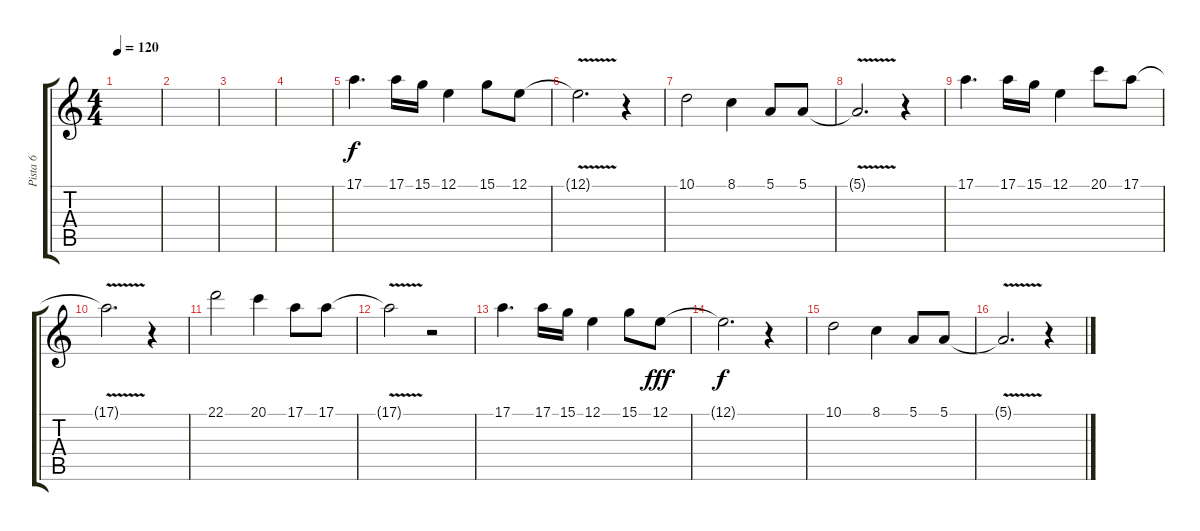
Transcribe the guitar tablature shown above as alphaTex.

\track ("Pista 6" "Pista 6") {instrument flute}
\staff {score tabs}
\tuning (E4 B3 G3 D3 A2 E2) {hide}
\ts (4 4)
\tempo 120
\clef g2
\ks c
|
|
|
|
17.1.4{d} 17.1.16 15.1.16 12.1.4 15.1.8 12.1.8 |
12.1{v t}.2{d} r.4 |
10.1.2 8.1.4 5.1.8 5.1.8 |
5.1{v t}.2{d} r.4 |
17.1.4{d} 17.1.16 15.1.16 12.1.4 20.1.8 17.1.8 |
17.1{v t}.2{d} r.4 |
22.1.2 20.1.4 17.1.8 17.1.8 |
17.1{v t}.2 r.2 |
17.1.4{d} 17.1.16 15.1.16 12.1.4 15.1.8 12.1.8{dy fff} |
12.1{t}.2{d dy f} r.4 |
10.1.2 8.1.4 5.1.8 5.1.8 |
5.1{v t}.2{d} r.4
